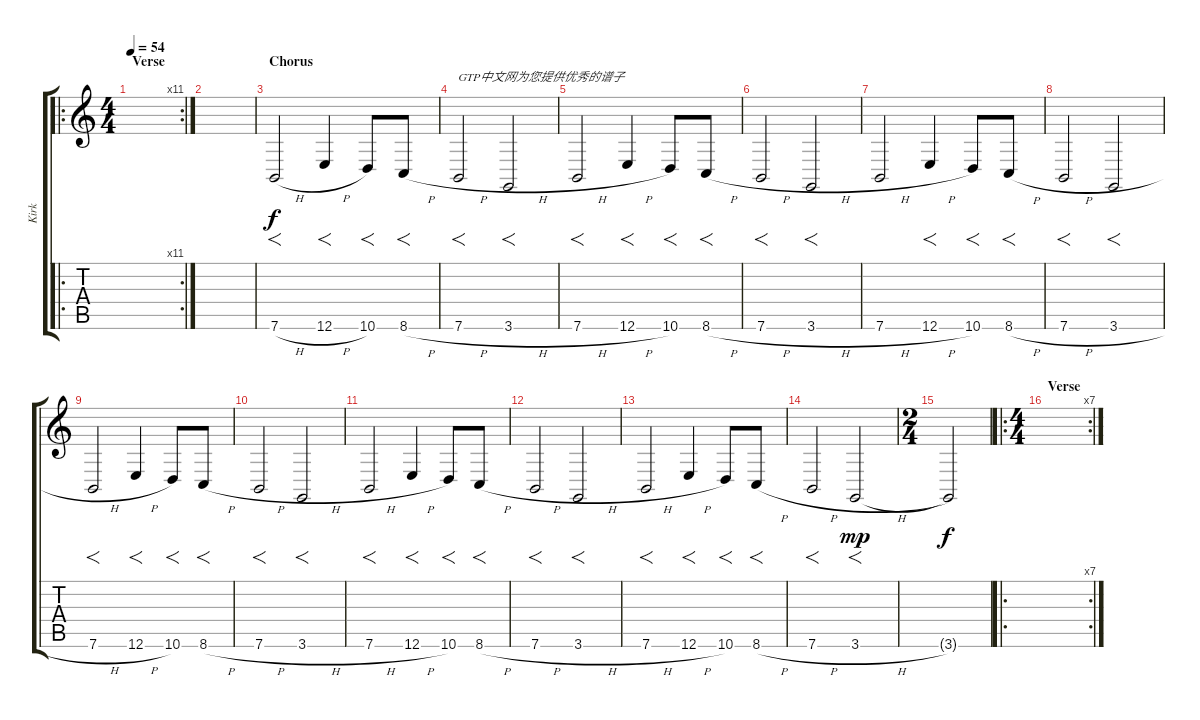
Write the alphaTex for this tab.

\track ("Kirk" "Kirk") {instrument cello}
\staff {score tabs}
\tuning (E4 B3 G3 D3 A2 E2) {hide}
\ro
\rc 11
\ts (4 4)
\section ("" "Verse")
\tempo 54
\clef g2
\ks c
|
|
\section ("" "Chorus")
7.6{h}.2{f} 12.6{h}.4{f} 10.6.8{f} 8.6{h}.8{f} |
7.6{h}.2{f txt "GTP中文网为您提供优秀的谱子"} 3.6{h}.2{f} |
7.6{h}.2{f} 12.6{h}.4{f} 10.6.8{f} 8.6{h}.8{f} |
7.6{h}.2{f} 3.6{h}.2{f} |
7.6{h}.2 12.6{h}.4{f} 10.6.8{f} 8.6{h}.8{f} |
7.6{h}.2{f} 3.6{h}.2{f} |
7.6{h}.2{f} 12.6{h}.4{f} 10.6.8{f} 8.6{h}.8{f} |
7.6{h}.2{f} 3.6{h}.2{f} |
7.6{h}.2{f} 12.6{h}.4{f} 10.6.8{f} 8.6{h}.8{f} |
7.6{h}.2{f} 3.6{h}.2{f} |
7.6{h}.2{f} 12.6{h}.4{f} 10.6.8{f} 8.6{h}.8{f} |
7.6{h}.2{f} 3.6{h}.2{f dy mp} |
\ts (2 4)
3.6{t}.2{dy f volume 6} |
\ro
\rc 7
\ts (4 4)
\section ("" "Verse")
